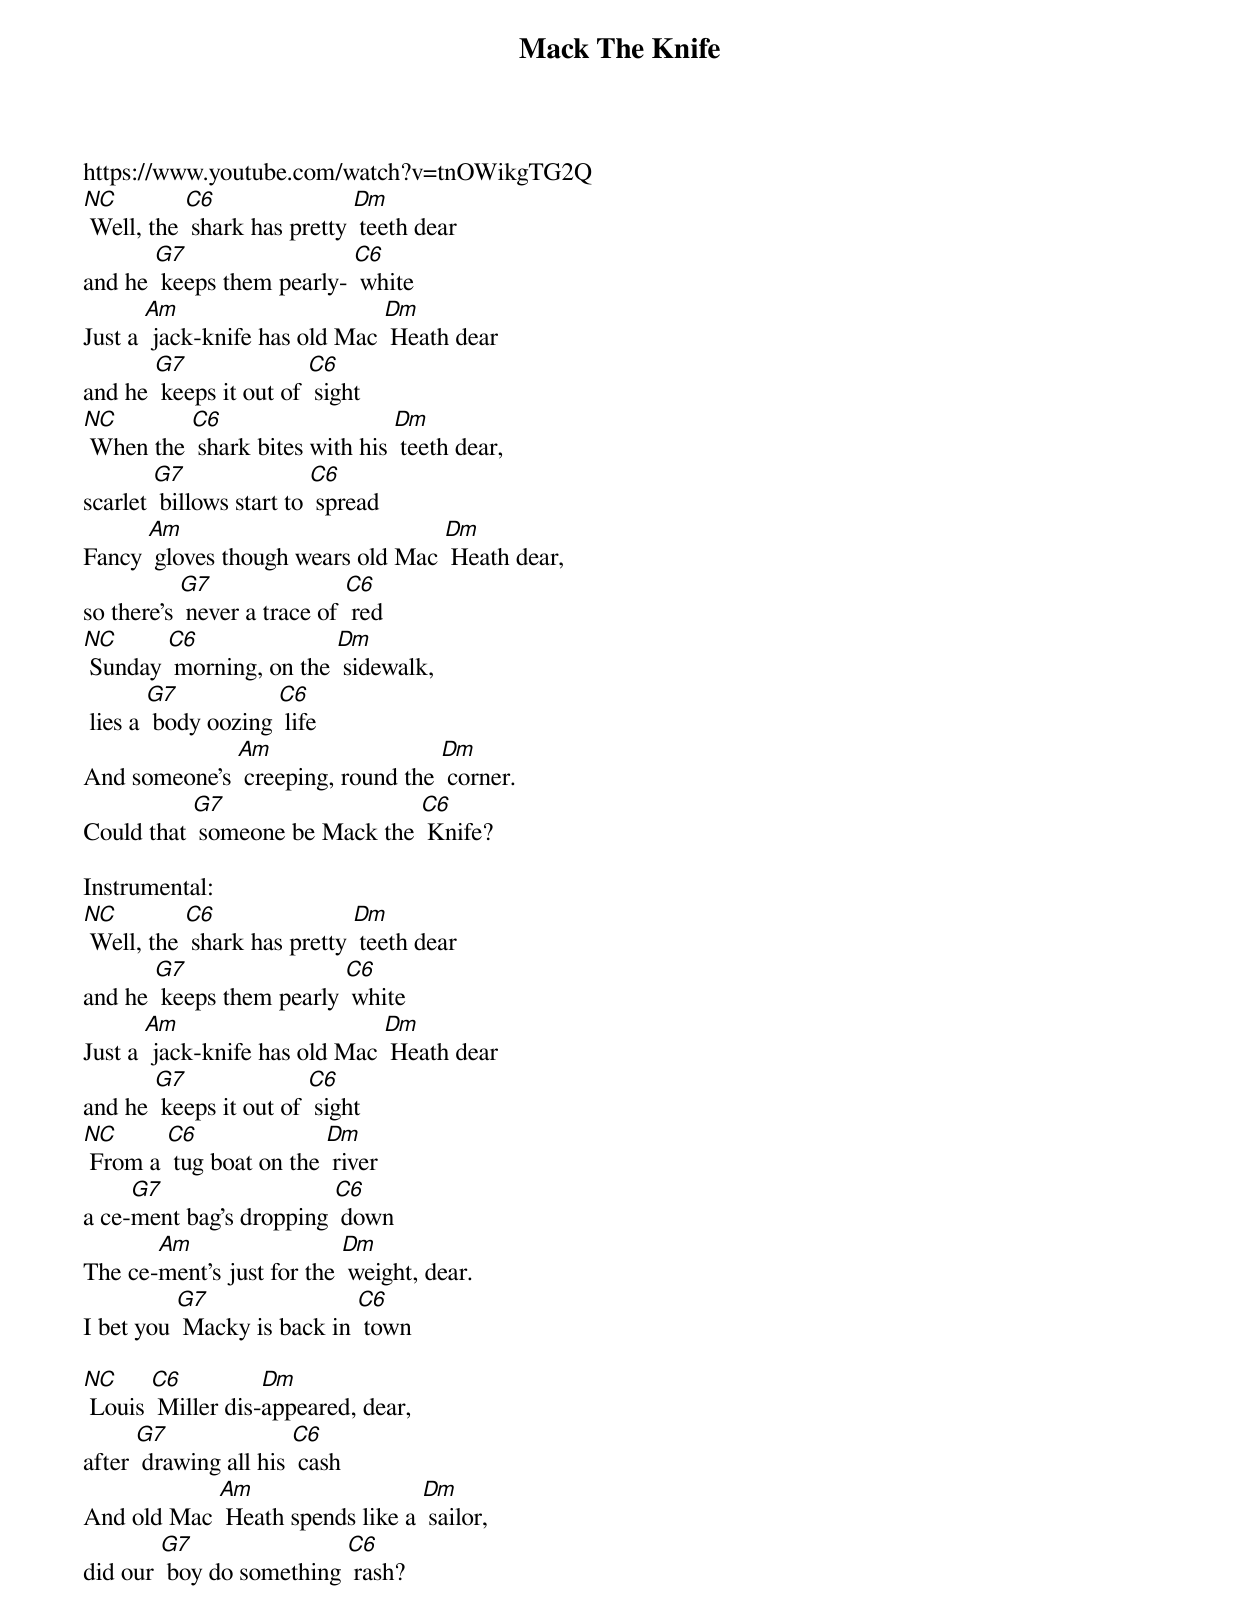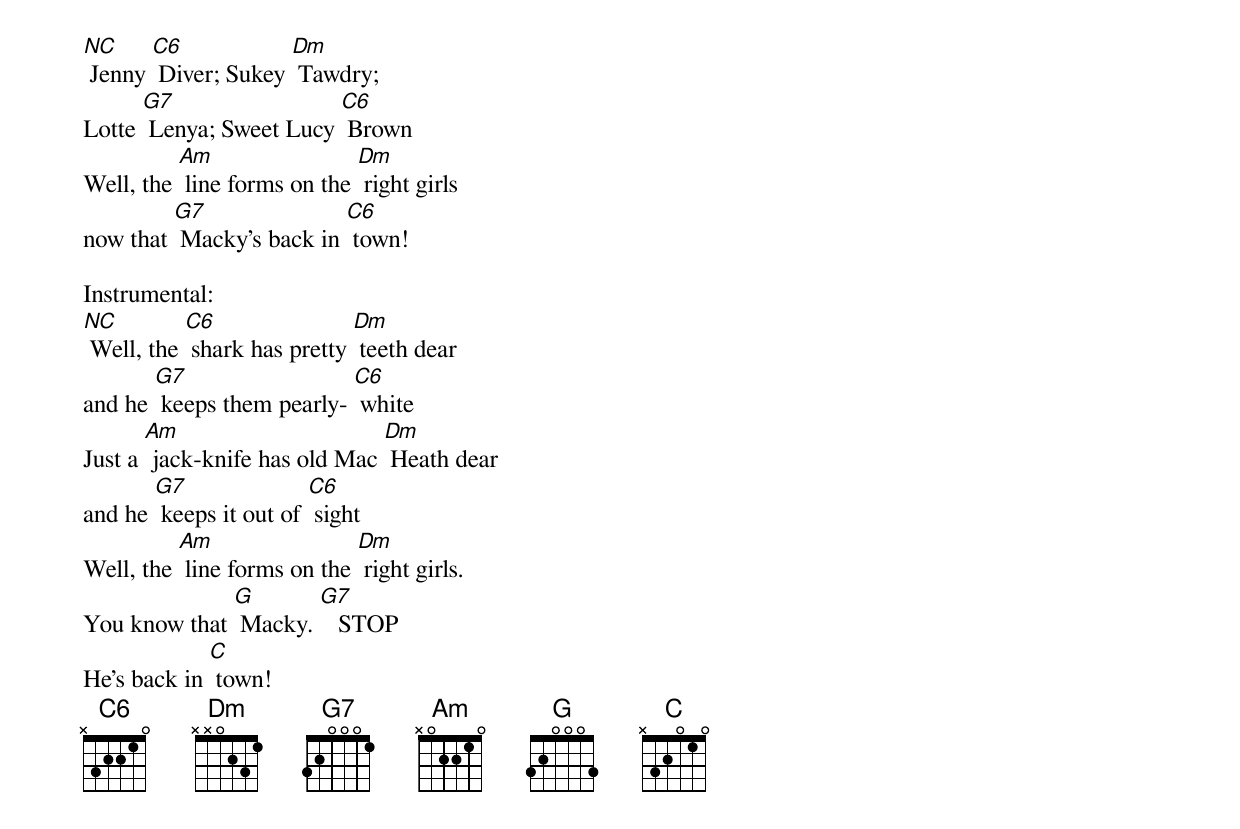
{t: Mack The Knife }
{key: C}
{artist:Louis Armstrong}
https://www.youtube.com/watch?v=tnOWikgTG2Q
{c: }
[NC] Well, the [C6] shark has pretty [Dm] teeth dear
and he [G7] keeps them pearly- [C6] white
Just a [Am] jack-knife has old Mac [Dm] Heath dear
and he [G7] keeps it out of [C6] sight
{c: }
[NC] When the [C6] shark bites with his [Dm] teeth dear,
scarlet [G7] billows start to [C6] spread
Fancy [Am] gloves though wears old Mac [Dm] Heath dear,
so there's [G7] never a trace of [C6] red
{c: }
[NC] Sunday [C6] morning, on the [Dm] sidewalk,
 lies a [G7] body oozing [C6] life
And someone's [Am] creeping, round the [Dm] corner.
Could that [G7] someone be Mack the [C6] Knife?

Instrumental:
[NC] Well, the [C6] shark has pretty [Dm] teeth dear
and he [G7] keeps them pearly [C6] white
Just a [Am] jack-knife has old Mac [Dm] Heath dear
and he [G7] keeps it out of [C6] sight
{c: }
[NC] From a [C6] tug boat on the [Dm] river
a ce-[G7]ment bag's dropping [C6] down
The ce-[Am]ment's just for the [Dm] weight, dear.
I bet you [G7] Macky is back in [C6] town

[NC] Louis [C6] Miller dis-[Dm]appeared, dear,
after [G7] drawing all his [C6] cash
And old Mac [Am] Heath spends like a [Dm] sailor,
did our [G7] boy do something [C6] rash?

[NC] Jenny [C6] Diver; Sukey [Dm] Tawdry;
Lotte [G7] Lenya; Sweet Lucy [C6] Brown
Well, the [Am] line forms on the [Dm] right girls
now that [G7] Macky's back in [C6] town!

Instrumental:
[NC] Well, the [C6] shark has pretty [Dm] teeth dear
and he [G7] keeps them pearly- [C6] white
Just a [Am] jack-knife has old Mac [Dm] Heath dear
and he [G7] keeps it out of [C6] sight
{c: }
Well, the [Am] line forms on the [Dm] right girls.
You know that [G] Macky. [G7]   STOP
He's back in [C] town!
